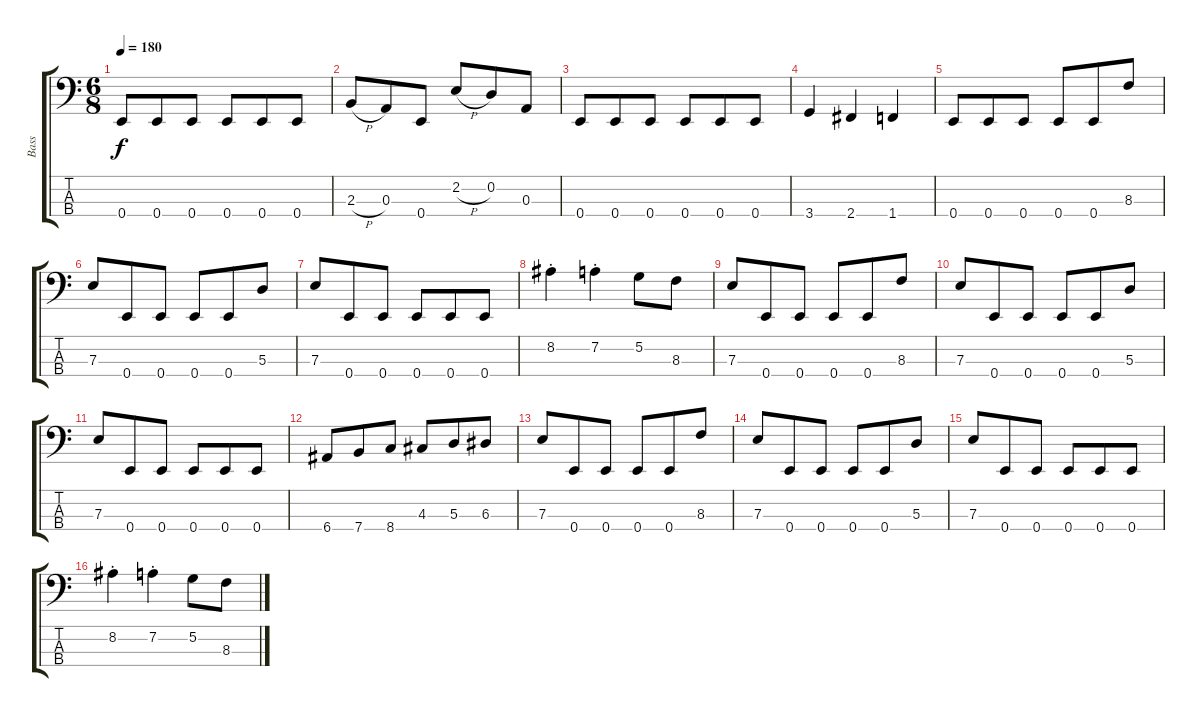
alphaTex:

\track ("Bass" "Bass") {instrument electricbasspick}
\staff {score tabs}
\tuning (G2 D2 A1 E1) {hide}
\ts (6 8)
\tempo 180
\clef f4
\ks c
0.4.8{dy f} 0.4.8 0.4.8 0.4.8 0.4.8 0.4.8 |
2.3{h}.8 0.3.8 0.4.8 2.2{h}.8 0.2.8 0.3.8 |
0.4.8 0.4.8 0.4.8 0.4.8 0.4.8 0.4.8 |
3.4.4 2.4.4 1.4.4 |
0.4.8 0.4.8 0.4.8 0.4.8 0.4.8 8.3.8 |
7.3.8 0.4.8 0.4.8 0.4.8 0.4.8 5.3.8 |
7.3.8 0.4.8 0.4.8 0.4.8 0.4.8 0.4.8 |
8.2{st}.4 7.2{st}.4 5.2.8 8.3.8 |
7.3.8 0.4.8 0.4.8 0.4.8 0.4.8 8.3.8 |
7.3.8 0.4.8 0.4.8 0.4.8 0.4.8 5.3.8 |
7.3.8 0.4.8 0.4.8 0.4.8 0.4.8 0.4.8 |
6.4.8 7.4.8 8.4.8 4.3.8 5.3.8 6.3.8 |
7.3.8 0.4.8 0.4.8 0.4.8 0.4.8 8.3.8 |
7.3.8 0.4.8 0.4.8 0.4.8 0.4.8 5.3.8 |
7.3.8 0.4.8 0.4.8 0.4.8 0.4.8 0.4.8 |
8.2{st}.4 7.2{st}.4 5.2.8 8.3.8
